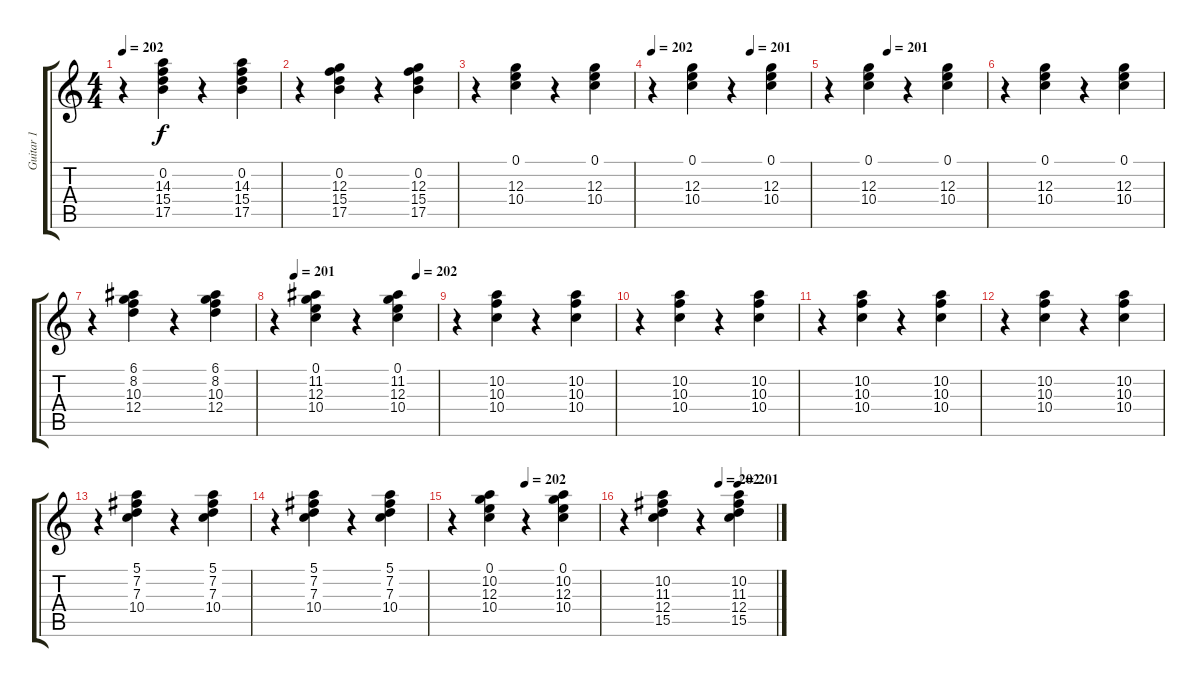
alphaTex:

\track ("Guitar 1" "Guitar 1") {instrument electricguitarjazz}
\staff {score tabs}
\tuning (E4 B3 G3 D3 A2 E2) {hide}
\ts (4 4)
\tempo 202
\clef g2
\ks c
r.4{dy f} (0.2 14.3 15.4 17.5).4 r.4 (0.2 14.3 15.4 17.5).4 |
r.4 (0.2 12.3 15.4 17.5).4 r.4 (0.2 12.3 15.4 17.5).4 |
r.4 (0.1 12.3 10.4).4 r.4 (0.1 12.3 10.4).4 |
\tempo 202
\tempo (201 0.625)
r.4 (0.1 12.3 10.4).4 r.4 (0.1 12.3 10.4).4 |
\tempo (201 0.375)
r.4 (0.1 12.3 10.4).4 r.4 (0.1 12.3 10.4).4 |
r.4 (0.1 12.3 10.4).4 r.4 (0.1 12.3 10.4).4 |
r.4 (6.1 8.2 10.3 12.4).4 r.4 (6.1 8.2 10.3 12.4).4 |
\tempo (201 0.125)
\tempo (202 0.875)
r.4 (0.1 11.2 12.3 10.4).4 r.4 (0.1 11.2 12.3 10.4).4 |
r.4 (10.2 10.3 10.4).4 r.4 (10.2 10.3 10.4).4 |
r.4 (10.2 10.3 10.4).4 r.4 (10.2 10.3 10.4).4 |
r.4 (10.2 10.3 10.4).4 r.4 (10.2 10.3 10.4).4 |
r.4 (10.2 10.3 10.4).4 r.4 (10.2 10.3 10.4).4 |
r.4 (5.1 7.2 7.3 10.4).4 r.4 (5.1 7.2 7.3 10.4).4 |
r.4 (5.1 7.2 7.3 10.4).4 r.4 (5.1 7.2 7.3 10.4).4 |
\tempo (202 0.5)
r.4 (0.1 10.2 12.3 10.4).4 r.4 (0.1 10.2 12.3 10.4).4 |
\tempo (202 0.625)
\tempo (201 0.75)
r.4 (10.2 11.3 12.4 15.5).4 r.4 (10.2 11.3 12.4 15.5).4
